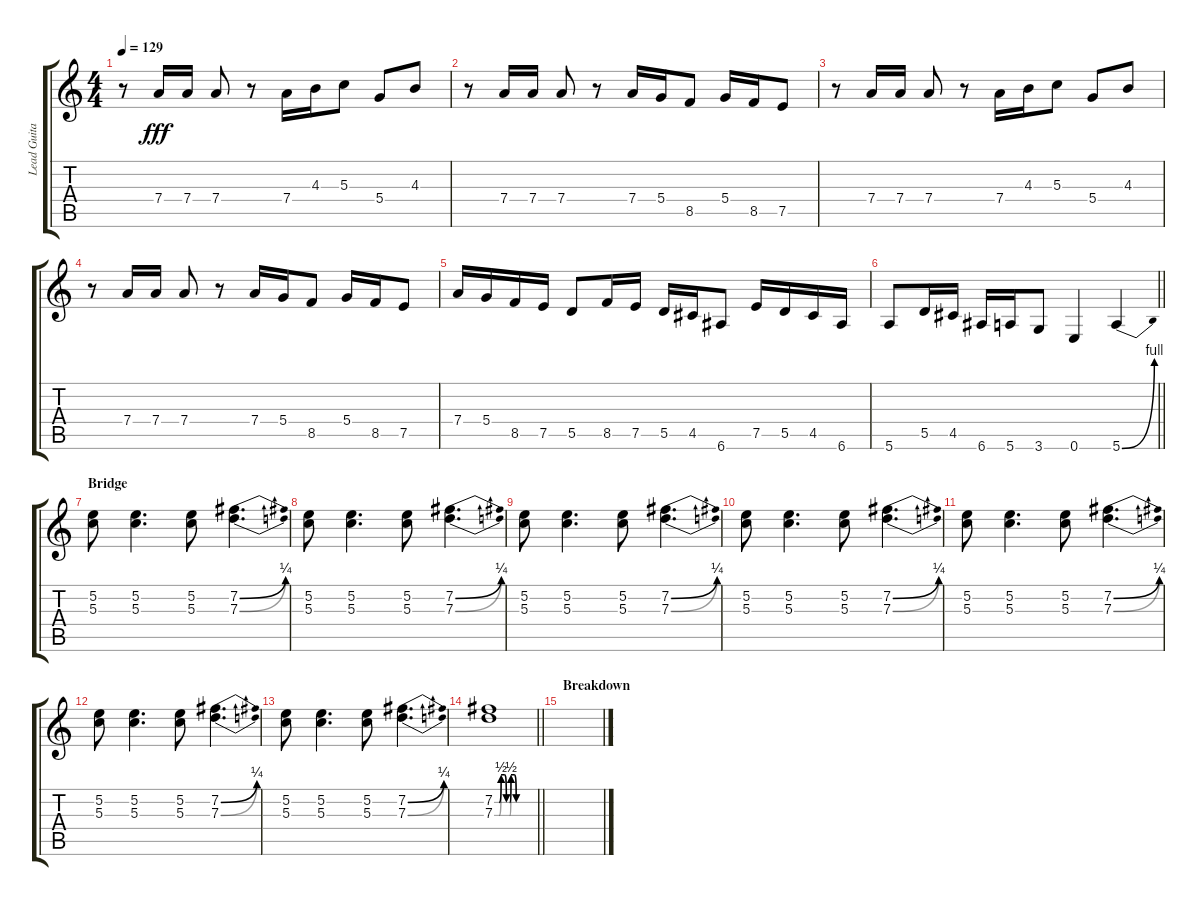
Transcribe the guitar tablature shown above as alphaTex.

\track ("Lead Guitar R" "Lead Guita") {instrument distortionguitar}
\staff {score tabs}
\tuning (E4 B3 G3 D3 A2 E2) {hide}
\ts (4 4)
\tempo 129
\clef g2
\ks c
r.8{dy fff} 7.4.16 7.4.16 7.4.8 r.8 7.4.16 4.3.16 5.3.8 5.4.8 4.3.8 |
r.8 7.4.16 7.4.16 7.4.8 r.8 7.4.16 5.4.16 8.5.8 5.4.16 8.5.16 7.5.8 |
r.8 7.4.16 7.4.16 7.4.8 r.8 7.4.16 4.3.16 5.3.8 5.4.8 4.3.8 |
r.8 7.4.16 7.4.16 7.4.8 r.8 7.4.16 5.4.16 8.5.8 5.4.16 8.5.16 7.5.8 |
7.4.16 5.4.16 8.5.16 7.5.16 5.5.8 8.5.16 7.5.16 5.5.16 4.5.16 6.6.8 7.5.16 5.5.16 4.5.16 6.6.16 |
\barLineRight lightlight
5.6.8 5.5.16 4.5.16 6.6.16 5.6.16 3.6.8 0.6.4 5.6{be (bend 0 0 60 4)}.4 |
\section ("" "Bridge")
(5.2 5.3).8{volume 10} (5.2 5.3).4{d} (5.2 5.3).8 (7.2{be (bend 0 0 60 1)} 7.3{be (bend 0 0 60 1)}).4{d} |
(5.2 5.3).8 (5.2 5.3).4{d} (5.2 5.3).8 (7.2{be (bend 0 0 60 1)} 7.3{be (bend 0 0 60 1)}).4{d} |
(5.2 5.3).8 (5.2 5.3).4{d} (5.2 5.3).8 (7.2{be (bend 0 0 60 1)} 7.3{be (bend 0 0 60 1)}).4{d} |
(5.2 5.3).8 (5.2 5.3).4{d} (5.2 5.3).8 (7.2{be (bend 0 0 60 1)} 7.3{be (bend 0 0 60 1)}).4{d} |
(5.2 5.3).8 (5.2 5.3).4{d} (5.2 5.3).8 (7.2{be (bend 0 0 60 1)} 7.3{be (bend 0 0 60 1)}).4{d} |
(5.2 5.3).8 (5.2 5.3).4{d} (5.2 5.3).8 (7.2{be (bend 0 0 60 1)} 7.3{be (bend 0 0 60 1)}).4{d} |
(5.2 5.3).8 (5.2 5.3).4{d} (5.2 5.3).8 (7.2{be (bend 0 0 60 1)} 7.3{be (bend 0 0 60 1)}).4{d} |
\barLineRight lightlight
(7.2{be (custom 0 0 7 0 10 2 15 2 18 0 23 0 25 2 30 2 33 0 60 0)} 7.3{be (custom 0 0 7 0 10 2 15 2 18 0 23 0 25 2 30 2 33 0 60 0)}).1 |
\section ("" "Breakdown")
